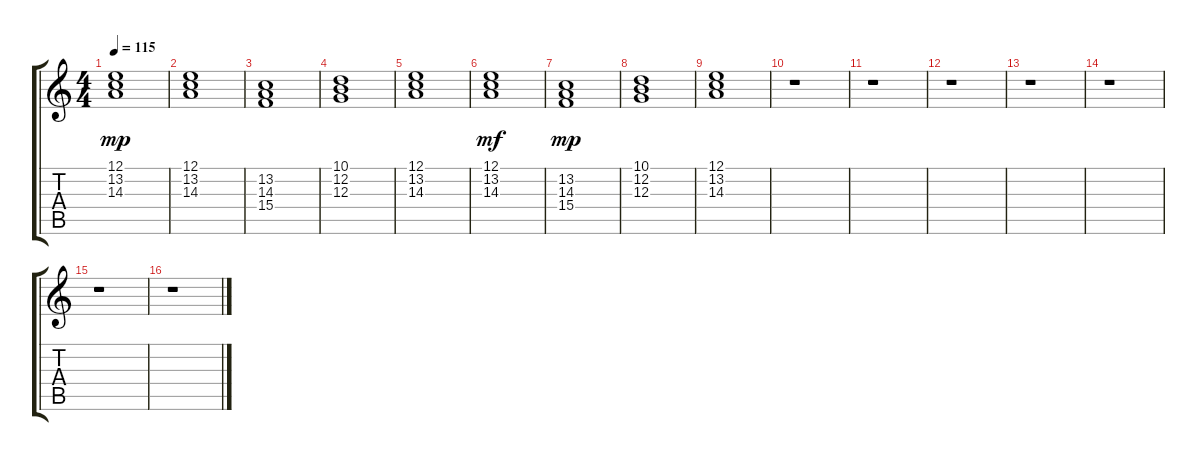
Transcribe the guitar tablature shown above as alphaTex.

\track "" {instrument stringensemble1}
\staff {score tabs}
\tuning (E4 B3 G3 D3 A2 E2) {hide}
\ts (4 4)
\tempo 115
\clef g2
\ks c
(12.1 13.2 14.3).1{dy mp} |
(12.1 13.2 14.3).1 |
(13.2 14.3 15.4).1 |
(10.1 12.2 12.3).1 |
(12.1 13.2 14.3).1 |
(12.1 13.2 14.3).1{dy mf} |
(13.2 14.3 15.4).1{dy mp} |
(10.1 12.2 12.3).1 |
(12.1 13.2 14.3).1 |
r.1 |
r.1 |
r.1 |
r.1 |
r.1 |
r.1 |
r.1
